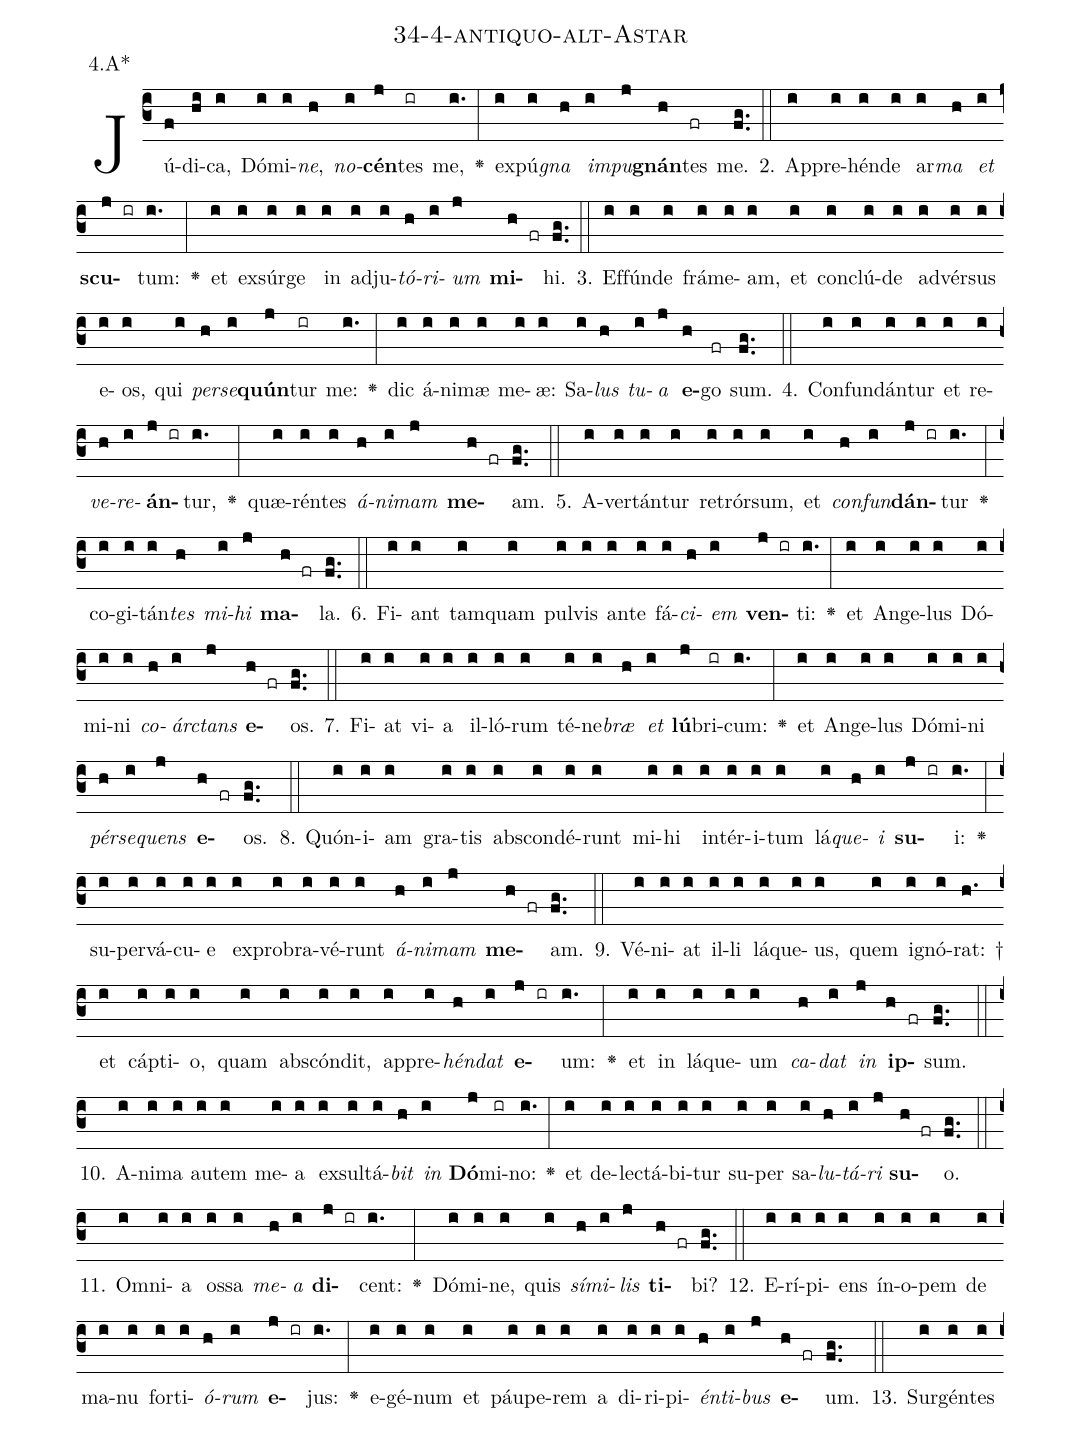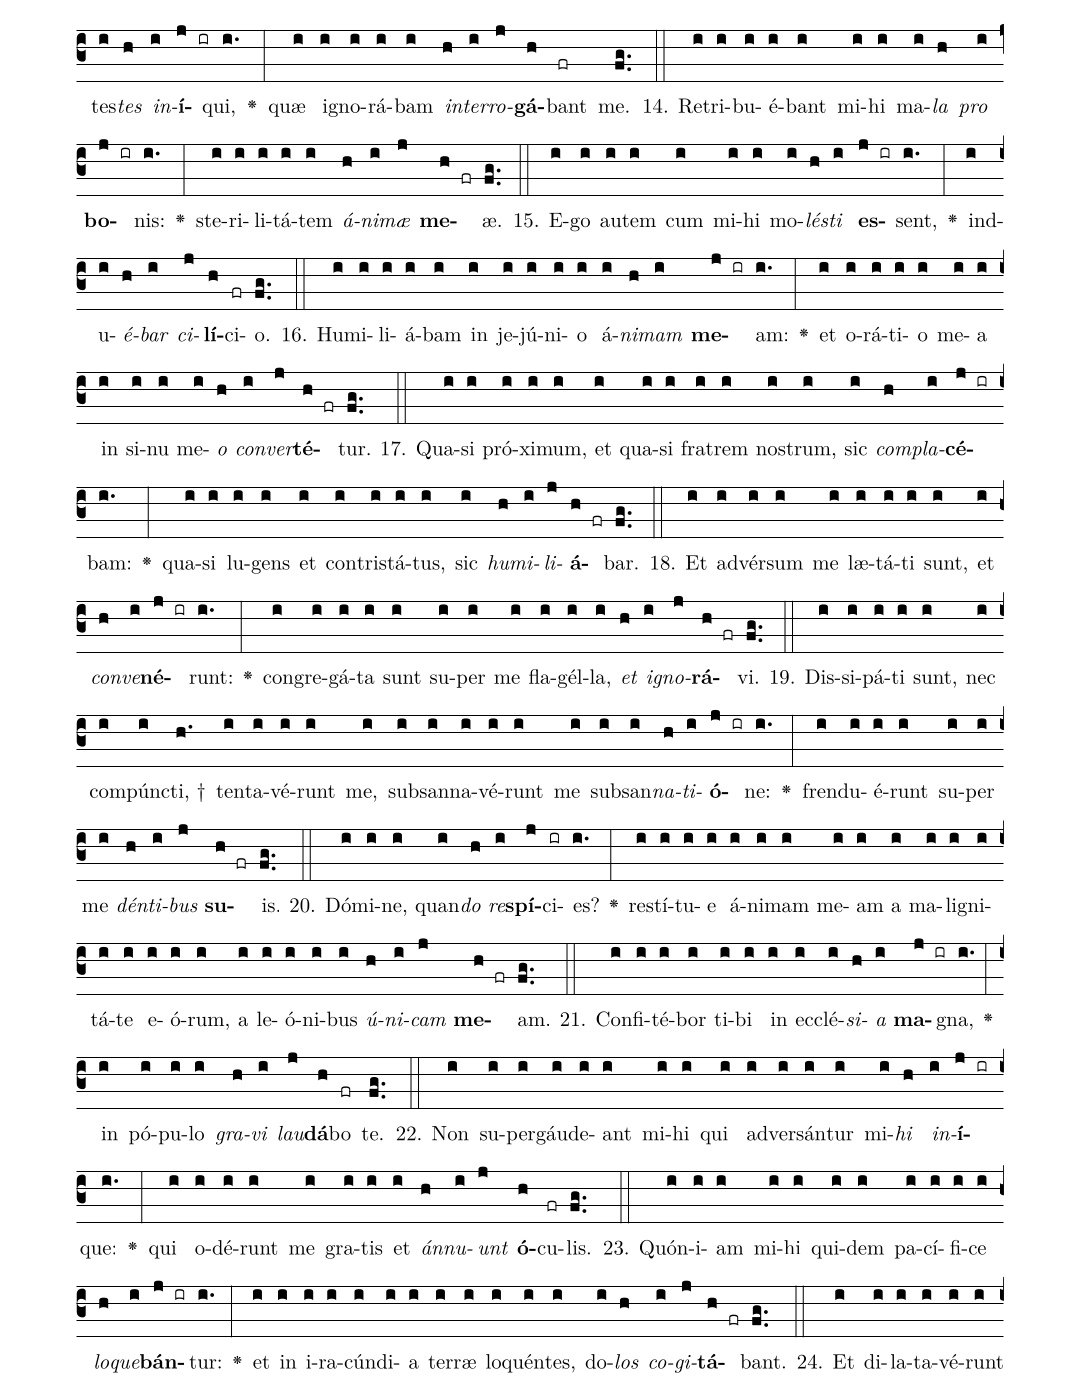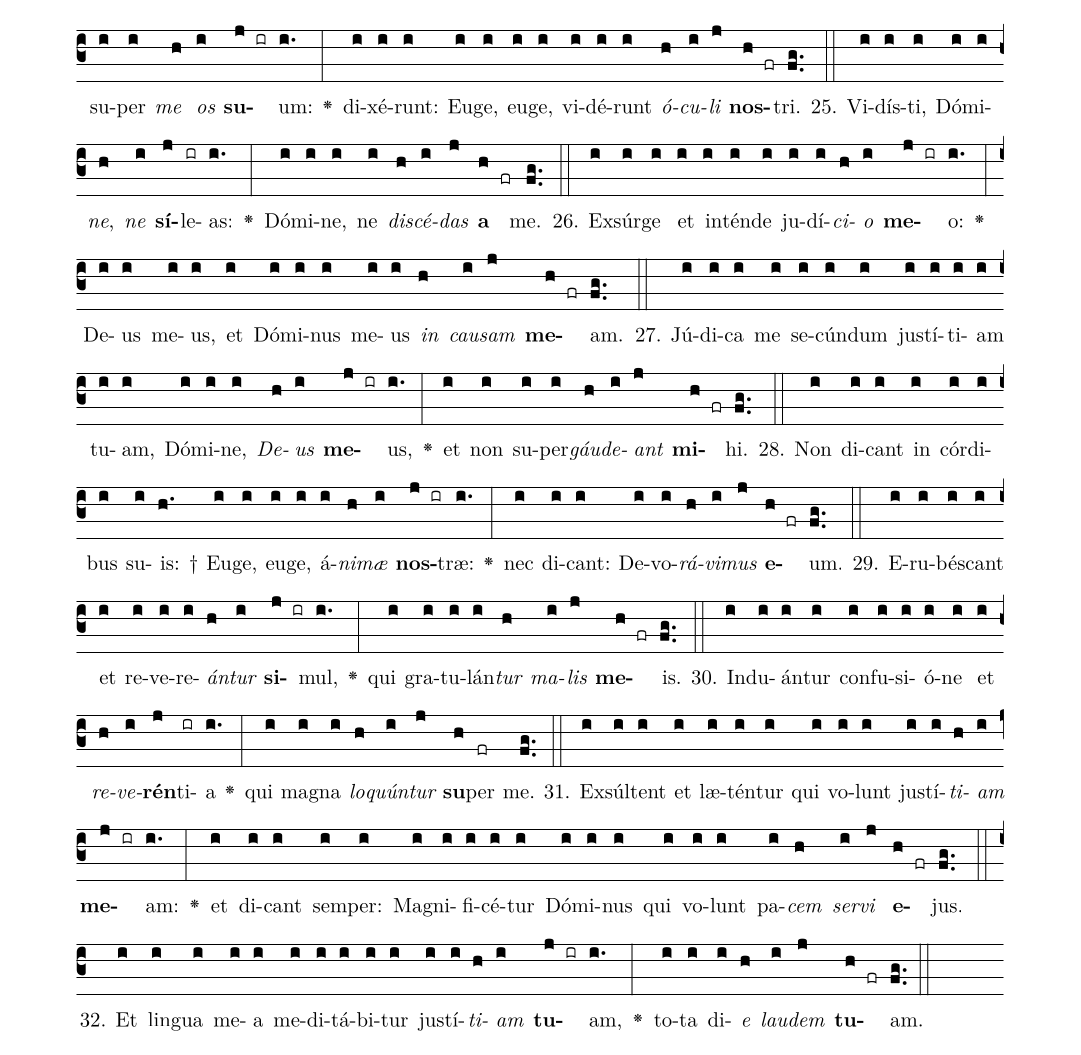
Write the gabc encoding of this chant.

name: 34-4-antiquo-alt-Astar;
annotation: 4.A*;
%%
(c3)Jú(f)di(hi)ca,(i) Dó(i)mi(i)<i>ne</i>,(h) <i>no</i>(i)<b>cén</b>(j)tes(ir) me,(i.) <v>\greheightstar</v>(:) ex(i)pú(i)<i>gna</i>(h) <i>im</i>(i)<i>pu</i>(j)<b>gnán</b>(h)tes(fr) me.(fg..) (::)
2. Ap(i)pre(i)hén(i)de(i) ar(i)<i>ma</i>(h) <i>et</i>(i) <b>scu</b>(j ir)tum:(i.) <v>\greheightstar</v>(:) et(i) ex(i)súr(i)ge(i) in(i) ad(i)ju(i)<i>tó</i>(h)<i>ri</i>(i)<i>um</i>(j) <b>mi</b>(h fr)hi.(fg..) (::)
3. Ef(i)fún(i)de(i) frá(i)me(i)am,(i) et(i) con(i)clú(i)de(i) ad(i)vér(i)sus(i) e(i)os,(i) qui(i) <i>per</i>(h)<i>se</i>(i)<b>quún</b>(j)tur(ir) me:(i.) <v>\greheightstar</v>(:) dic(i) á(i)ni(i)mæ(i) me(i)æ:(i) Sa(i)<i>lus</i>(h) <i>tu</i>(i)<i>a</i>(j) <b>e</b>(h)go(fr) sum.(fg..) (::)
4. Con(i)fun(i)dán(i)tur(i) et(i) re(i)<i>ve</i>(h)<i>re</i>(i)<b>án</b>(j ir)tur,(i.) <v>\greheightstar</v>(:) quæ(i)rén(i)tes(i) <i>á</i>(h)<i>ni</i>(i)<i>mam</i>(j) <b>me</b>(h fr)am.(fg..) (::)
5. A(i)ver(i)tán(i)tur(i) re(i)trór(i)sum,(i) et(i) <i>con</i>(h)<i>fun</i>(i)<b>dán</b>(j ir)tur(i.) <v>\greheightstar</v>(:) co(i)gi(i)tán(i)<i>tes</i>(h) <i>mi</i>(i)<i>hi</i>(j) <b>ma</b>(h fr)la.(fg..) (::)
6. Fi(i)ant(i) tam(i)quam(i) pul(i)vis(i) an(i)te(i) fá(i)<i>ci</i>(h)<i>em</i>(i) <b>ven</b>(j ir)ti:(i.) <v>\greheightstar</v>(:) et(i) An(i)ge(i)lus(i) Dó(i)mi(i)ni(i) <i>co</i>(h)<i>árc</i>(i)<i>tans</i>(j) <b>e</b>(h fr)os.(fg..) (::)
7. Fi(i)at(i) vi(i)a(i) il(i)ló(i)rum(i) té(i)ne(i)<i>bræ</i>(h) <i>et</i>(i) <b>lú</b>(j)bri(ir)cum:(i.) <v>\greheightstar</v>(:) et(i) An(i)ge(i)lus(i) Dó(i)mi(i)ni(i) <i>pér</i>(h)<i>se</i>(i)<i>quens</i>(j) <b>e</b>(h fr)os.(fg..) (::)
8. Quón(i)i(i)am(i) gra(i)tis(i) abs(i)con(i)dé(i)runt(i) mi(i)hi(i) in(i)tér(i)i(i)tum(i) lá(i)<i>que</i>(h)<i>i</i>(i) <b>su</b>(j ir)i:(i.) <v>\greheightstar</v>(:) su(i)per(i)vá(i)cu(i)e(i) ex(i)pro(i)bra(i)vé(i)runt(i) <i>á</i>(h)<i>ni</i>(i)<i>mam</i>(j) <b>me</b>(h fr)am.(fg..) (::)
9. Vé(i)ni(i)at(i) il(i)li(i) lá(i)que(i)us,(i) quem(i) i(i)gnó(i)rat: †(h.) et(i) cáp(i)ti(i)o,(i) quam(i) abs(i)cón(i)dit,(i) ap(i)pre(i)<i>hén</i>(h)<i>dat</i>(i) <b>e</b>(j ir)um:(i.) <v>\greheightstar</v>(:) et(i) in(i) lá(i)que(i)um(i) <i>ca</i>(h)<i>dat</i>(i) <i>in</i>(j) <b>ip</b>(h fr)sum.(fg..) (::)
10. A(i)ni(i)ma(i) au(i)tem(i) me(i)a(i) ex(i)sul(i)tá(i)<i>bit</i>(h) <i>in</i>(i) <b>Dó</b>(j)mi(ir)no:(i.) <v>\greheightstar</v>(:) et(i) de(i)lec(i)tá(i)bi(i)tur(i) su(i)per(i) sa(i)<i>lu</i>(h)<i>tá</i>(i)<i>ri</i>(j) <b>su</b>(h fr)o.(fg..) (::)
11. Om(i)ni(i)a(i) os(i)sa(i) <i>me</i>(h)<i>a</i>(i) <b>di</b>(j ir)cent:(i.) <v>\greheightstar</v>(:) Dó(i)mi(i)ne,(i) quis(i) <i>sí</i>(h)<i>mi</i>(i)<i>lis</i>(j) <b>ti</b>(h fr)bi?(fg..) (::)
12. E(i)rí(i)pi(i)ens(i) ín(i)o(i)pem(i) de(i) ma(i)nu(i) for(i)ti(i)<i>ó</i>(h)<i>rum</i>(i) <b>e</b>(j ir)jus:(i.) <v>\greheightstar</v>(:) e(i)gé(i)num(i) et(i) páu(i)pe(i)rem(i) a(i) di(i)ri(i)pi(i)<i>én</i>(h)<i>ti</i>(i)<i>bus</i>(j) <b>e</b>(h fr)um.(fg..) (::)
13. Sur(i)gén(i)tes(i) tes(i)<i>tes</i>(h) <i>in</i>(i)<b>í</b>(j ir)qui,(i.) <v>\greheightstar</v>(:) quæ(i) i(i)gno(i)rá(i)bam(i) <i>in</i>(h)<i>ter</i>(i)<i>ro</i>(j)<b>gá</b>(h)bant(fr) me.(fg..) (::)
14. Re(i)tri(i)bu(i)é(i)bant(i) mi(i)hi(i) ma(i)<i>la</i>(h) <i>pro</i>(i) <b>bo</b>(j ir)nis:(i.) <v>\greheightstar</v>(:) ste(i)ri(i)li(i)tá(i)tem(i) <i>á</i>(h)<i>ni</i>(i)<i>mæ</i>(j) <b>me</b>(h fr)æ.(fg..) (::)
15. E(i)go(i) au(i)tem(i) cum(i) mi(i)hi(i) mo(i)<i>lés</i>(h)<i>ti</i>(i) <b>es</b>(j ir)sent,(i.) <v>\greheightstar</v>(:) ind(i)u(i)<i>é</i>(h)<i>bar</i>(i) <i>ci</i>(j)<b>lí</b>(h)ci(fr)o.(fg..) (::)
16. Hu(i)mi(i)li(i)á(i)bam(i) in(i) je(i)jú(i)ni(i)o(i) á(i)<i>ni</i>(h)<i>mam</i>(i) <b>me</b>(j ir)am:(i.) <v>\greheightstar</v>(:) et(i) o(i)rá(i)ti(i)o(i) me(i)a(i) in(i) si(i)nu(i) me(i)<i>o</i>(h) <i>con</i>(i)<i>ver</i>(j)<b>té</b>(h fr)tur.(fg..) (::)
17. Qua(i)si(i) pró(i)xi(i)mum,(i) et(i) qua(i)si(i) fra(i)trem(i) nos(i)trum,(i) sic(i) <i>com</i>(h)<i>pla</i>(i)<b>cé</b>(j ir)bam:(i.) <v>\greheightstar</v>(:) qua(i)si(i) lu(i)gens(i) et(i) con(i)tris(i)tá(i)tus,(i) sic(i) <i>hu</i>(h)<i>mi</i>(i)<i>li</i>(j)<b>á</b>(h fr)bar.(fg..) (::)
18. Et(i) ad(i)vér(i)sum(i) me(i) læ(i)tá(i)ti(i) sunt,(i) et(i) <i>con</i>(h)<i>ve</i>(i)<b>né</b>(j ir)runt:(i.) <v>\greheightstar</v>(:) con(i)gre(i)gá(i)ta(i) sunt(i) su(i)per(i) me(i) fla(i)gél(i)la,(i) <i>et</i>(h) <i>i</i>(i)<i>gno</i>(j)<b>rá</b>(h fr)vi.(fg..) (::)
19. Dis(i)si(i)pá(i)ti(i) sunt,(i) nec(i) com(i)púnc(i)ti, †(h.) ten(i)ta(i)vé(i)runt(i) me,(i) sub(i)san(i)na(i)vé(i)runt(i) me(i) sub(i)san(i)<i>na</i>(h)<i>ti</i>(i)<b>ó</b>(j ir)ne:(i.) <v>\greheightstar</v>(:) fren(i)du(i)é(i)runt(i) su(i)per(i) me(i) <i>dén</i>(h)<i>ti</i>(i)<i>bus</i>(j) <b>su</b>(h fr)is.(fg..) (::)
20. Dó(i)mi(i)ne,(i) quan(i)<i>do</i>(h) <i>re</i>(i)<b>spí</b>(j)ci(ir)es?(i.) <v>\greheightstar</v>(:) re(i)stí(i)tu(i)e(i) á(i)ni(i)mam(i) me(i)am(i) a(i) ma(i)li(i)gni(i)tá(i)te(i) e(i)ó(i)rum,(i) a(i) le(i)ó(i)ni(i)bus(i) <i>ú</i>(h)<i>ni</i>(i)<i>cam</i>(j) <b>me</b>(h fr)am.(fg..) (::)
21. Con(i)fi(i)té(i)bor(i) ti(i)bi(i) in(i) ec(i)clé(i)<i>si</i>(h)<i>a</i>(i) <b>ma</b>(j ir)gna,(i.) <v>\greheightstar</v>(:) in(i) pó(i)pu(i)lo(i) <i>gra</i>(h)<i>vi</i>(i) <i>lau</i>(j)<b>dá</b>(h)bo(fr) te.(fg..) (::)
22. Non(i) su(i)per(i)gáu(i)de(i)ant(i) mi(i)hi(i) qui(i) ad(i)ver(i)sán(i)tur(i) mi(i)<i>hi</i>(h) <i>in</i>(i)<b>í</b>(j ir)que:(i.) <v>\greheightstar</v>(:) qui(i) o(i)dé(i)runt(i) me(i) gra(i)tis(i) et(i) <i>án</i>(h)<i>nu</i>(i)<i>unt</i>(j) <b>ó</b>(h)cu(fr)lis.(fg..) (::)
23. Quón(i)i(i)am(i) mi(i)hi(i) qui(i)dem(i) pa(i)cí(i)fi(i)ce(i) <i>lo</i>(h)<i>que</i>(i)<b>bán</b>(j ir)tur:(i.) <v>\greheightstar</v>(:) et(i) in(i) i(i)ra(i)cún(i)di(i)a(i) ter(i)ræ(i) lo(i)quén(i)tes,(i) do(i)<i>los</i>(h) <i>co</i>(i)<i>gi</i>(j)<b>tá</b>(h fr)bant.(fg..) (::)
24. Et(i) di(i)la(i)ta(i)vé(i)runt(i) su(i)per(i) <i>me</i>(h) <i>os</i>(i) <b>su</b>(j ir)um:(i.) <v>\greheightstar</v>(:) di(i)xé(i)runt:(i) Eu(i)ge,(i) eu(i)ge,(i) vi(i)dé(i)runt(i) <i>ó</i>(h)<i>cu</i>(i)<i>li</i>(j) <b>nos</b>(h fr)tri.(fg..) (::)
25. Vi(i)dís(i)ti,(i) Dó(i)mi(i)<i>ne</i>,(h) <i>ne</i>(i) <b>sí</b>(j)le(ir)as:(i.) <v>\greheightstar</v>(:) Dó(i)mi(i)ne,(i) ne(i) <i>di</i>(h)<i>scé</i>(i)<i>das</i>(j) <b>a</b>(h fr) me.(fg..) (::)
26. Ex(i)súr(i)ge(i) et(i) in(i)tén(i)de(i) ju(i)dí(i)<i>ci</i>(h)<i>o</i>(i) <b>me</b>(j ir)o:(i.) <v>\greheightstar</v>(:) De(i)us(i) me(i)us,(i) et(i) Dó(i)mi(i)nus(i) me(i)us(i) <i>in</i>(h) <i>cau</i>(i)<i>sam</i>(j) <b>me</b>(h fr)am.(fg..) (::)
27. Jú(i)di(i)ca(i) me(i) se(i)cún(i)dum(i) jus(i)tí(i)ti(i)am(i) tu(i)am,(i) Dó(i)mi(i)ne,(i) <i>De</i>(h)<i>us</i>(i) <b>me</b>(j ir)us,(i.) <v>\greheightstar</v>(:) et(i) non(i) su(i)per(i)<i>gáu</i>(h)<i>de</i>(i)<i>ant</i>(j) <b>mi</b>(h fr)hi.(fg..) (::)
28. Non(i) di(i)cant(i) in(i) cór(i)di(i)bus(i) su(i)is: †(h.) Eu(i)ge,(i) eu(i)ge,(i) á(i)<i>ni</i>(h)<i>mæ</i>(i) <b>nos</b>(j ir)træ:(i.) <v>\greheightstar</v>(:) nec(i) di(i)cant:(i) De(i)vo(i)<i>rá</i>(h)<i>vi</i>(i)<i>mus</i>(j) <b>e</b>(h fr)um.(fg..) (::)
29. E(i)ru(i)bés(i)cant(i) et(i) re(i)ve(i)re(i)<i>án</i>(h)<i>tur</i>(i) <b>si</b>(j ir)mul,(i.) <v>\greheightstar</v>(:) qui(i) gra(i)tu(i)lán(i)<i>tur</i>(h) <i>ma</i>(i)<i>lis</i>(j) <b>me</b>(h fr)is.(fg..) (::)
30. Ind(i)u(i)án(i)tur(i) con(i)fu(i)si(i)ó(i)ne(i) et(i) <i>re</i>(h)<i>ve</i>(i)<b>rén</b>(j)ti(ir)a(i.) <v>\greheightstar</v>(:) qui(i) ma(i)gna(i) <i>lo</i>(h)<i>quún</i>(i)<i>tur</i>(j) <b>su</b>(h)per(fr) me.(fg..) (::)
31. Ex(i)súl(i)tent(i) et(i) læ(i)tén(i)tur(i) qui(i) vo(i)lunt(i) jus(i)tí(i)<i>ti</i>(h)<i>am</i>(i) <b>me</b>(j ir)am:(i.) <v>\greheightstar</v>(:) et(i) di(i)cant(i) sem(i)per:(i) Ma(i)gni(i)fi(i)cé(i)tur(i) Dó(i)mi(i)nus(i) qui(i) vo(i)lunt(i) pa(i)<i>cem</i>(h) <i>ser</i>(i)<i>vi</i>(j) <b>e</b>(h fr)jus.(fg..) (::)
32. Et(i) lin(i)gua(i) me(i)a(i) me(i)di(i)tá(i)bi(i)tur(i) jus(i)tí(i)<i>ti</i>(h)<i>am</i>(i) <b>tu</b>(j ir)am,(i.) <v>\greheightstar</v>(:) to(i)ta(i) di(i)<i>e</i>(h) <i>lau</i>(i)<i>dem</i>(j) <b>tu</b>(h fr)am.(fg..) (::)
